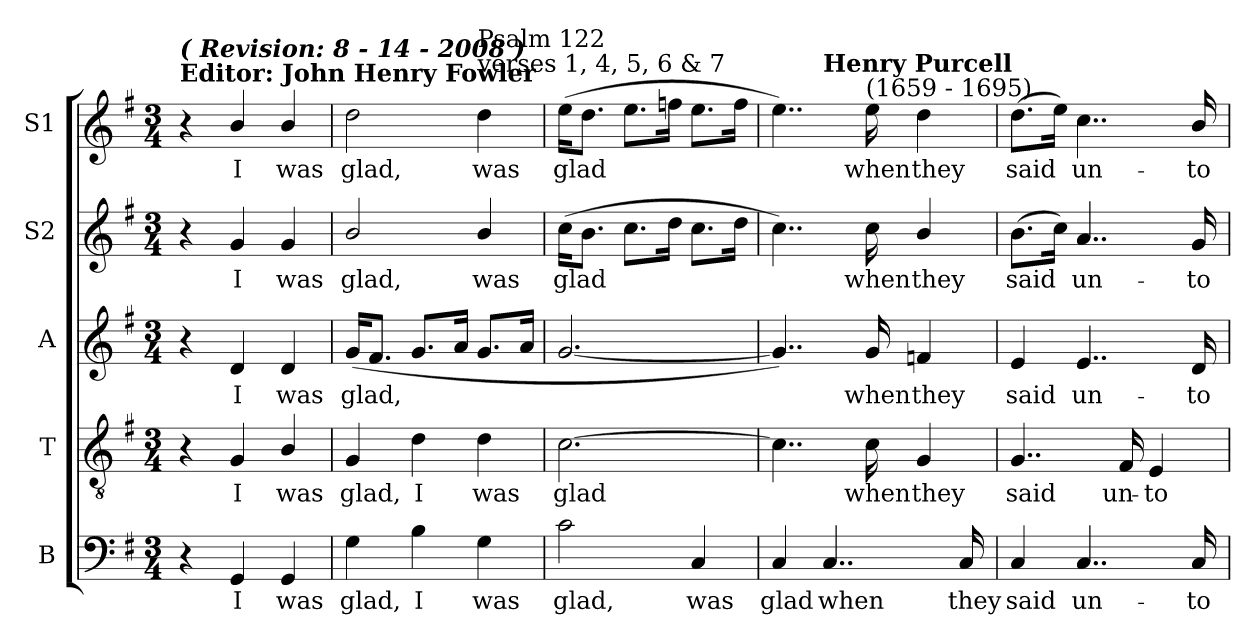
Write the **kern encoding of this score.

**kern	**text	**kern	**text	**kern	**text	**kern	**text	**kern	**text
*part5	*part5	*part4	*part4	*part3	*part3	*part2	*part2	*part1	*part1
*staff5	*staff5	*staff4	*staff4	*staff3	*staff3	*staff2	*staff2	*staff1	*staff1
*I"B	*	*I"T	*	*I"A	*	*I"S2	*	*I"S1	*
*I'B.	*	*I'T.	*	*I'A.	*	*I'S.	*	*I'S.	*
!!LO:PB:g=z
*clefF4	*	*clefGv2	*	*clefG2	*	*clefG2	*	*clefG2	*
*	*	*ITrd7c12	*	*	*	*	*	*	*
*k[f#]	*	*k[f#]	*	*k[f#]	*	*k[f#]	*	*k[f#]	*
*G:	*	*G:	*	*G:	*	*G:	*	*G:	*
*M3/4	*	*M3/4	*	*M3/4	*	*M3/4	*	*M3/4	*
=1	=1	=1	=1	=1	=1	=1	=1	=1	=1
!	!	!	!	!	!	!	!	!LO:TX:a:B:t=Editor&colon; John Henry Fowler	!
!	!	!	!	!	!	!	!	!LO:TX:a:Bi:t=(  Revision&colon;   8 - 14 - 2008  )	!
4r	.	4r	.	4r	.	4r	.	4r	.
!	!LO:LY:b:color=#000000	!	!	!	!	!	!	!	!
!	!	!	!LO:LY:b:color=#000000	!	!	!	!	!	!
!	!	!	!	!	!LO:LY:b:color=#000000	!	!	!	!
!	!	!	!	!	!	!	!LO:LY:b:color=#000000	!	!
!	!	!	!	!	!	!	!	!	!LO:LY:b:color=#000000
4GGi/	I	4GGi/	I	4di/	I	4gi/	I	4bi/	I
!	!LO:LY:b:color=#000000	!	!	!	!	!	!	!	!
!	!	!	!LO:LY:b:color=#000000	!	!	!	!	!	!
!	!	!	!	!	!LO:LY:b:color=#000000	!	!	!	!
!	!	!	!	!	!	!	!LO:LY:b:color=#000000	!	!
!	!	!	!	!	!	!	!	!	!LO:LY:b:color=#000000
4GGi/	was	4BBi/	was	4di/	was	4gi/	was	4bi/	was
=2	=2	=2	=2	=2	=2	=2	=2	=2	=2
!	!LO:LY:b:color=#000000	!	!	!	!	!	!	!	!
!	!	!	!LO:LY:b:color=#000000	!	!	!	!	!	!
!	!	!	!	!	!LO:LY:b:color=#000000	!	!	!	!
!	!	!	!	!	!	!	!LO:LY:b:color=#000000	!	!
!	!	!	!	!	!	!	!	!	!LO:LY:b:color=#000000
4Gi\	glad,	4GGi/	glad,	(16gi/KL	glad,	2bi/	glad,	2ddi\	glad,
.	.	.	.	8.f#i/J	.	.	.	.	.
!	!LO:LY:b:color=#000000	!	!	!	!	!	!	!	!
!	!	!	!LO:LY:b:color=#000000	!	!	!	!	!	!
4Bi\	I	4Di\	I	8.gi/L	.	.	.	.	.
.	.	.	.	16ai/Jk	.	.	.	.	.
!	!LO:LY:b:color=#000000	!	!	!	!	!	!	!	!
!	!	!	!LO:LY:b:color=#000000	!	!	!	!	!	!
!	!	!	!	!	!	!	!LO:LY:b:color=#000000	!	!
!	!	!	!	!	!	!	!	!LO:TX:a:t=verses 1, 4, 5, 6 & 7	!
!	!	!	!	!	!	!	!	!LO:TX:a:t=Psalm 122	!
!	!	!	!	!	!	!	!	!	!LO:LY:b:color=#000000
4Gi\	was	4Di\	was	8.gi/L	.	4bi/	was	4ddi\	was
.	.	.	.	16ai/Jk	.	.	.	.	.
=3	=3	=3	=3	=3	=3	=3	=3	=3	=3
!	!LO:LY:b:color=#000000	!	!	!	!	!	!	!	!
!	!	!	!LO:LY:b:color=#000000	!	!	!	!	!	!
!	!	!	!	!	!	!	!LO:LY:b:color=#000000	!	!
!	!	!	!	!	!	!	!	!	!LO:LY:b:color=#000000
2ci\	glad,	[2.Ci\	glad	[2.gi/	.	(16cci\KL	glad	(16eei\KL	glad
.	.	.	.	.	.	8.bi\J	.	8.ddi\J	.
.	.	.	.	.	.	8.cci\L	.	8.eei\L	.
.	.	.	.	.	.	16ddi\Jk	.	16ffni\Jk	.
!	!LO:LY:b:color=#000000	!	!	!	!	!	!	!	!
4Ci/	was	.	.	.	.	8.cci\L	.	8.eei\L	.
.	.	.	.	.	.	16ddi\Jk	.	16ffi\Jk	.
=4	=4	=4	=4	=4	=4	=4	=4	=4	=4
!	!LO:LY:b:color=#000000	!	!	!	!	!	!	!	!
*	*	*	*	*	*	*	*	*^	*
4Ci/	glad	4..Ci\]	.	4..gi/])	.	4..cci\)	.	4..eei\)	4ryy	.
!	!	!	!	!	!	!	!	!	!LO:TX:a:B:t=Henry Purcell	!
!	!LO:LY:b:color=#000000	!	!	!	!	!	!	!	!	!
4..Ci/	when	.	.	.	.	.	.	.	2ryy	.
!	!	!	!LO:LY:b:color=#000000	!	!	!	!	!	!	!
!	!	!	!	!	!LO:LY:b:color=#000000	!	!	!	!	!
!	!	!	!	!	!	!	!LO:LY:b:color=#000000	!	!	!
!	!	!	!	!	!	!	!	!LO:TX:a:t=(1659 - 1695)	!	!
!	!	!	!	!	!	!	!	!	!	!LO:LY:b:color=#000000
.	.	16Ci\	when	16gi/	when	16cci\	when	16eei\	.	when
!	!	!	!LO:LY:b:color=#000000	!	!	!	!	!	!	!
!	!	!	!	!	!LO:LY:b:color=#000000	!	!	!	!	!
!	!	!	!	!	!	!	!LO:LY:b:color=#000000	!	!	!
!	!	!	!	!	!	!	!	!	!	!LO:LY:b:color=#000000
.	.	4GGi/	they	4fni/	they	4bi/	they	4ddi\	.	they
!	!LO:LY:b:color=#000000	!	!	!	!	!	!	!	!	!
16Ci/	they	.	.	.	.	.	.	.	.	.
*	*	*	*	*	*	*	*	*v	*v	*
!!LO:LB:g=z
=5	=5	=5	=5	=5	=5	=5	=5	=5	=5
*	*	*	*	*	*	*	*	*^	*
!	!LO:LY:b:color=#000000	!	!	!	!	!	!	!	!	!
*	*	*	*	*	*	*	*	*v	*v	*
*	*	*	*	*	*	*	*	*^	*
!	!	!	!LO:LY:b:color=#000000	!	!	!	!	!	!	!
*	*	*	*	*	*	*	*	*v	*v	*
*	*	*	*	*	*	*	*	*^	*
!	!	!	!	!	!LO:LY:b:color=#000000	!	!	!	!	!
*	*	*	*	*	*	*	*	*v	*v	*
*	*	*	*	*	*	*	*	*^	*
!	!	!	!	!	!	!	!LO:LY:b:color=#000000	!	!	!
*	*	*	*	*	*	*	*	*v	*v	*
*	*	*	*	*	*	*	*	*^	*
!	!	!	!	!	!	!	!	!	!	!LO:LY:b:color=#000000
*	*	*	*	*	*	*	*	*v	*v	*
4Ci/	said	4..GGi/	said	4ei/	said	(8.bi\L	said	(8.ddi\L	said
.	.	.	.	.	.	16cci\Jk)	.	16eei\Jk)	.
!	!LO:LY:b:color=#000000	!	!	!	!	!	!	!	!
!	!	!	!	!	!LO:LY:b:color=#000000	!	!	!	!
!	!	!	!	!	!	!	!LO:LY:b:color=#000000	!	!
!	!	!	!	!	!	!	!	!	!LO:LY:b:color=#000000
4..Ci/	un-	.	.	4..ei/	un-	4..ai/	un-	4..cci\	un-
!	!	!	!LO:LY:b:color=#000000	!	!	!	!	!	!
.	.	16FF#i/	un-	.	.	.	.	.	.
!	!	!	!LO:LY:b:color=#000000	!	!	!	!	!	!
.	.	4EEi/	-to	.	.	.	.	.	.
!	!LO:LY:b:color=#000000	!	!	!	!	!	!	!	!
!	!	!	!	!	!LO:LY:b:color=#000000	!	!	!	!
!	!	!	!	!	!	!	!LO:LY:b:color=#000000	!	!
!	!	!	!	!	!	!	!	!	!LO:LY:b:color=#000000
16Ci/	-to	.	.	16di/	-to	16gi/	-to	16bi/	-to
=	=	=	=	=	=	=	=	=	=
*-	*-	*-	*-	*-	*-	*-	*-	*-	*-
